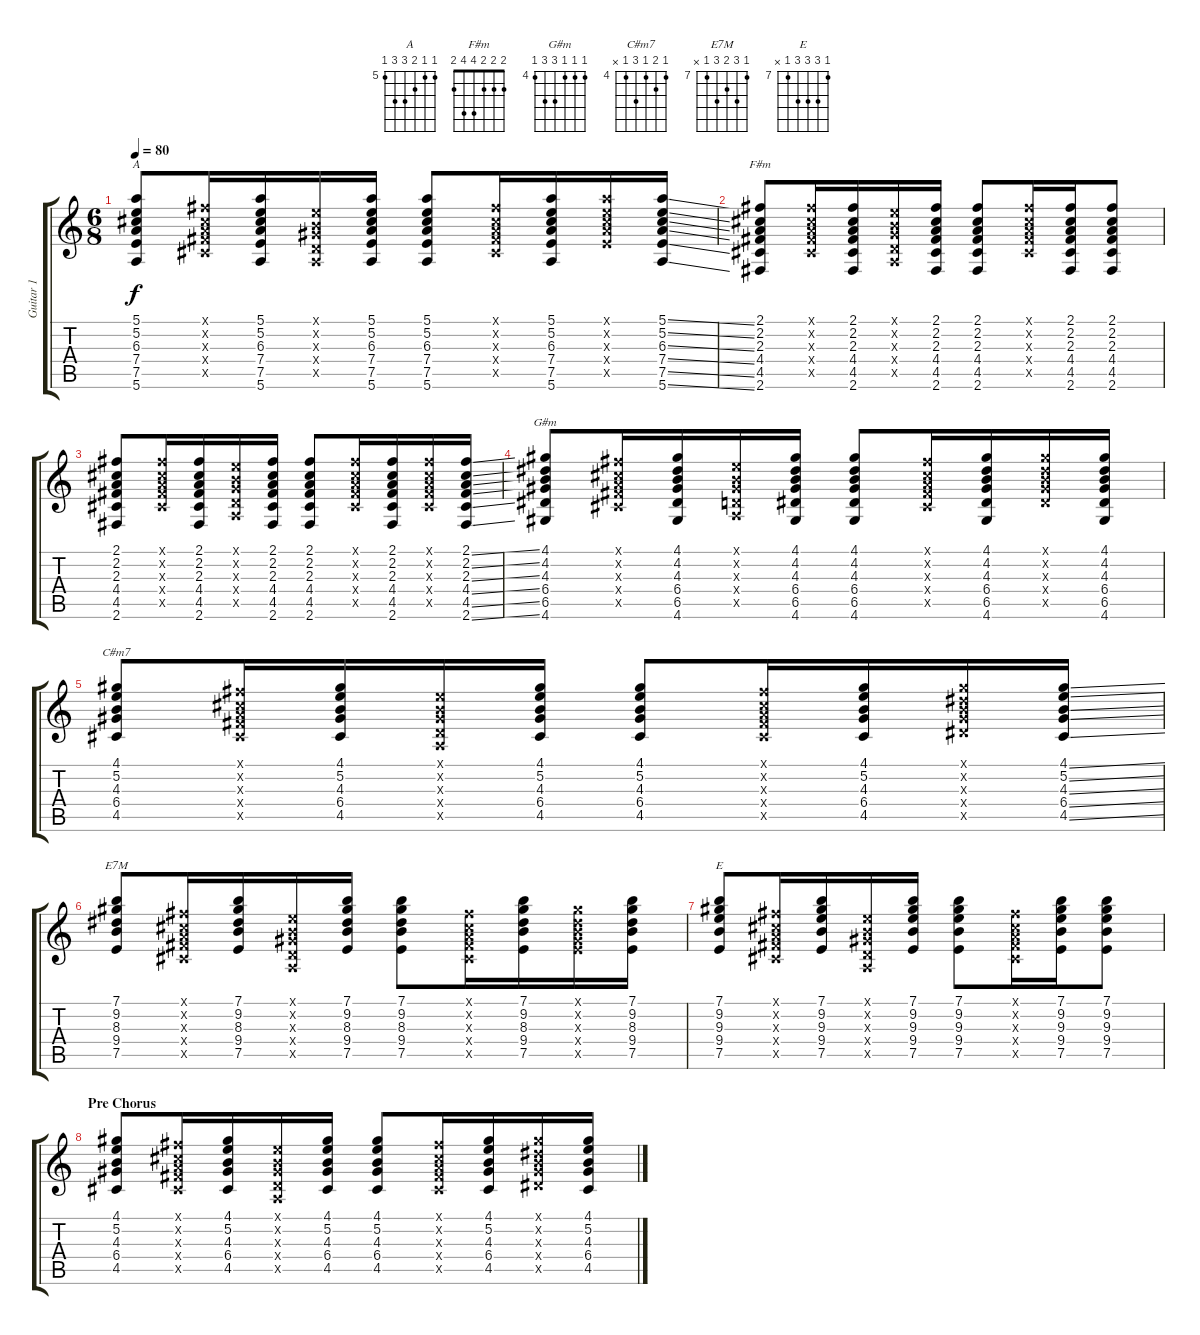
\track ("Guitar 1" "Guitar 1") {instrument acousticguitarnylon}
\staff {score tabs}
\tuning (E4 B3 G3 D3 A2 E2) {hide}
\chord ("A" 5 5 6 7 7 5) {firstfret 5}
\chord ("F#m" 2 2 2 4 4 2)
\chord ("G#m" 4 4 4 6 6 4) {firstfret 4}
\chord ("C#m7" 4 5 4 6 4 x) {firstfret 4}
\chord ("E7M" 7 9 8 9 7 x) {firstfret 7}
\chord ("E" 7 9 9 9 7 x) {firstfret 7}
\ts (6 8)
\tempo 80
\clef g2
\ks c
(5.1 5.2 6.3 7.4 7.5 5.6).8{ch "A" dy f} (2.1{x} 2.2{x} 2.3{x} 4.4{x} 4.5{x}).16 (5.1 5.2 6.3 7.4 7.5 5.6).16 (0.1{x} 0.2{x} 1.3{x} 0.4{x} 0.5{x}).16 (5.1 5.2 6.3 7.4 7.5 5.6).16 (5.1 5.2 6.3 7.4 7.5 5.6).8 (2.1{x} 2.2{x} 2.3{x} 4.4{x} 4.5{x}).16 (5.1 5.2 6.3 7.4 7.5 5.6).16 (5.1{x} 5.2{x} 6.3{x} 7.4{x} 7.5{x}).16 (5.1{ss} 5.2{ss} 6.3{ss} 7.4{ss} 7.5{ss} 5.6{ss}).16 |
(2.1 2.2 2.3 4.4 4.5 2.6).8{ch "F#m"} (2.1{x} 2.2{x} 2.3{x} 4.4{x} 4.5{x}).16 (2.1 2.2 2.3 4.4 4.5 2.6).16 (0.1{x} 0.2{x} 0.3{x} 0.4{x} 0.5{x}).16 (2.1 2.2 2.3 4.4 4.5 2.6).16 (2.1 2.2 2.3 4.4 4.5 2.6).8 (2.1{x} 2.2{x} 2.3{x} 4.4{x} 4.5{x}).16 (2.1 2.2 2.3 4.4 4.5 2.6).16 (2.1 2.2 2.3 4.4 4.5 2.6).8 |
(2.1 2.2 2.3 4.4 4.5 2.6).8 (2.1{x} 2.2{x} 2.3{x} 4.4{x} 4.5{x}).16 (2.1 2.2 2.3 4.4 4.5 2.6).16 (0.1{x} 0.2{x} 0.3{x} 0.4{x} 0.5{x}).16 (2.1 2.2 2.3 4.4 4.5 2.6).16 (2.1 2.2 2.3 4.4 4.5 2.6).8 (2.1{x} 2.2{x} 2.3{x} 4.4{x} 4.5{x}).16 (2.1 2.2 2.3 4.4 4.5 2.6).16 (2.1{x} 2.2{x} 2.3{x} 4.4{x} 4.5{x}).16 (2.1{ss} 2.2{ss} 2.3{ss} 4.4{ss} 4.5{ss} 2.6{ss}).16 |
(4.1 4.2 4.3 6.4 6.5 4.6).8{ch "G#m"} (2.1{x} 2.2{x} 2.3{x} 4.4{x} 4.5{x}).16 (4.1 4.2 4.3 6.4 6.5 4.6).16 (0.1{x} 0.2{x} 1.3{x} 0.4{x} 0.5{x}).16 (4.1 4.2 4.3 6.4 6.5 4.6).16 (4.1 4.2 4.3 6.4 6.5 4.6).8 (2.1{x} 2.2{x} 2.3{x} 4.4{x} 4.5{x}).16 (4.1 4.2 4.3 6.4 6.5 4.6).16 (4.1{x} 4.2{x} 4.3{x} 6.4{x} 6.5{x}).16 (4.1 4.2 4.3 6.4 6.5 4.6).16 |
(4.1 5.2 4.3 6.4 4.5).8{ch "C#m7"} (2.1{x} 2.2{x} 2.3{x} 4.4{x} 4.5{x}).16 (4.1 5.2 4.3 6.4 4.5).16 (0.1{x} 0.2{x} 1.3{x} 0.4{x} 0.5{x}).16 (4.1 5.2 4.3 6.4 4.5).16 (4.1 5.2 4.3 6.4 4.5).8 (2.1{x} 2.2{x} 2.3{x} 4.4{x} 4.5{x}).16 (4.1 5.2 4.3 6.4 4.5).16 (4.1{x} 4.2{x} 4.3{x} 6.4{x} 6.5{x}).16 (4.1{ss} 5.2{ss} 4.3{ss} 6.4{ss} 4.5{ss}).16 |
(7.1 9.2 8.3 9.4 7.5).8{ch "E7M"} (2.1{x} 2.2{x} 2.3{x} 4.4{x} 4.5{x}).16 (7.1 9.2 8.3 9.4 7.5).16 (0.1{x} 0.2{x} 1.3{x} 0.4{x} 0.5{x}).16 (7.1 9.2 8.3 9.4 7.5).16 (7.1 9.2 8.3 9.4 7.5).8 (2.1{x} 2.2{x} 2.3{x} 4.4{x} 4.5{x}).16 (7.1 9.2 8.3 9.4 7.5).16 (4.1{x} 4.2{x} 4.3{x} 6.4{x} 7.5{x}).16 (7.1 9.2 8.3 9.4 7.5).16 |
(7.1 9.2 9.3 9.4 7.5).8{ch "E"} (2.1{x} 2.2{x} 2.3{x} 4.4{x} 4.5{x}).16 (7.1 9.2 9.3 9.4 7.5).16 (0.1{x} 0.2{x} 1.3{x} 0.4{x} 0.5{x}).16 (7.1 9.2 9.3 9.4 7.5).16 (7.1 9.2 9.3 9.4 7.5).8 (2.1{x} 2.2{x} 2.3{x} 4.4{x} 4.5{x}).16 (7.1 9.2 9.3 9.4 7.5).16 (7.1 9.2 9.3 9.4 7.5).8 |
\section ("" "Pre Chorus")
(4.1 5.2 4.3 6.4 4.5).8 (2.1{x} 2.2{x} 2.3{x} 4.4{x} 4.5{x}).16 (4.1 5.2 4.3 6.4 4.5).16 (0.1{x} 0.2{x} 1.3{x} 0.4{x} 0.5{x}).16 (4.1 5.2 4.3 6.4 4.5).16 (4.1 5.2 4.3 6.4 4.5).8 (2.1{x} 2.2{x} 2.3{x} 4.4{x} 4.5{x}).16 (4.1 5.2 4.3 6.4 4.5).16 (4.1{x} 4.2{x} 4.3{x} 6.4{x} 6.5{x}).16 (4.1{ss} 5.2{ss} 4.3{ss} 6.4{ss} 4.5{ss}).16
